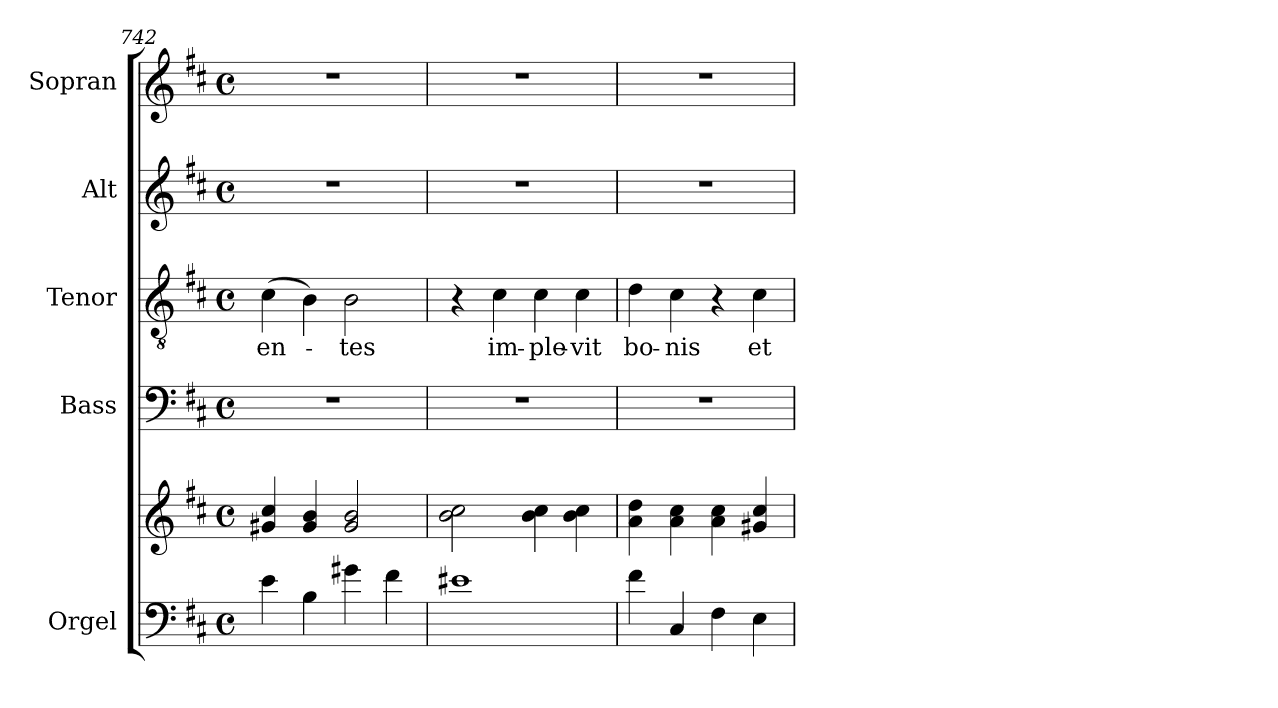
**kern	**kern	**kern	**kern	**text	**kern	**kern
*part5	*part5	*part4	*part3	*part3	*part2	*part1
*staff6	*staff5	*staff4	*staff3	*staff3	*staff2	*staff1
*I"Orgel	*	*I"Bass	*I"Tenor	*	*I"Alt	*I"Sopran
*I'Org.	*	*I'B.	*I'T.	*	*I'A.	*I'S.
*clefF4	*clefG2	*clefF4	*clefGv2	*	*clefG2	*clefG2
*k[f#c#]	*k[f#c#]	*k[f#c#]	*k[f#c#]	*	*k[f#c#]	*k[f#c#]
*D:	*D:	*D:	*D:	*	*D:	*D:
*M4/4	*M4/4	*M4/4	*M4/4	*	*M4/4	*M4/4
*met(c)	*met(c)	*met(c)	*met(c)	*	*met(c)	*met(c)
=742	=742	=742	=742	=742	=742	=742
!	!	!	!	!LO:LY:b	!	!
4e\	4g#X/ 4cc#/	1r	(>4c#\	-en-	1r	1r
4B\	4g#/ 4b/	.	4B\)	.	.	.
!	!	!	!	!LO:LY:b	!	!
4g#X\	2g#/ 2b/	.	2B\	-tes	.	.
4f#\	.	.	.	.	.	.
=743	=743	=743	=743	=743	=743	=743
1e#X	2b\ 2cc#\	1r	4r	.	1r	1r
!	!	!	!	!LO:LY:b	!	!
.	.	.	4c#\	im-	.	.
!	!	!	!	!LO:LY:b	!	!
.	4b\ 4cc#\	.	4c#\	-ple-	.	.
!	!	!	!	!LO:LY:b	!	!
.	4b\ 4cc#\	.	4c#\	-vit	.	.
=744	=744	=744	=744	=744	=744	=744
!	!	!	!	!LO:LY:b	!	!
4f#\	4a\ 4dd\	1r	4d\	bo-	1r	1r
!	!	!	!	!LO:LY:b	!	!
4C#/	4a\ 4cc#\	.	4c#\	-nis	.	.
4F#\	4a\ 4cc#\	.	4r	.	.	.
!	!	!	!	!LO:LY:b	!	!
4E\	4g#X/ 4cc#/	.	4c#\	et	.	.
=	=	=	=	=	=	=
*-	*-	*-	*-	*-	*-	*-
